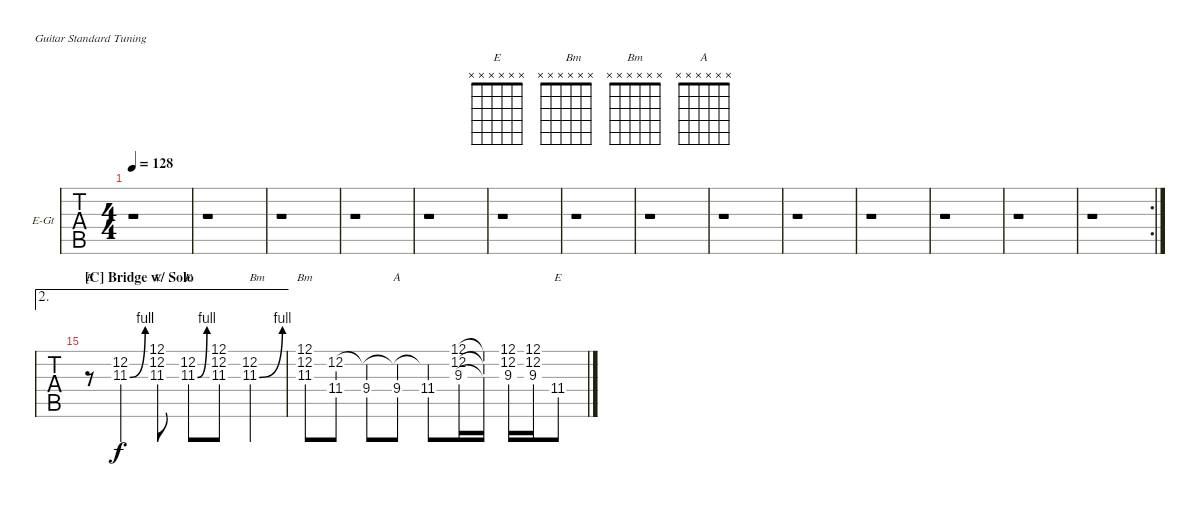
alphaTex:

\bracketExtendMode nobrackets
\firstSystemTrackNameOrientation horizontal
\otherSystemsTrackNameOrientation horizontal
\defaultBarNumberDisplay FirstOfSystem
\track ("Distortion" "E-Gt") {instrument distortionguitar}
\staff {tabs}
\tuning (E4 B3 G3 D3 A2 E2)
\chord ("E" x x x x x x)
\chord ("     Bm" x x x x x x)
\chord ("Bm" x x x x x x)
\chord ("A" x x x x x x)
\ts (4 4)
\tempo 128
\clef g2
\ks c
r.1{dy f} |
r.1 |
r.1 |
r.1 |
r.1 |
r.1 |
r.1 |
r.1 |
r.1 |
r.1 |
r.1 |
r.1 |
r.1 |
\rc 2
r.1 |
\ae 2
\section ("C" "Bridge w/ Solo")
r.8{ch "E"} (12.2 11.3{be (bend 0 0 60 4)}).4 (12.1 12.2 11.3).8{ch "E"} (12.2 11.3{be (bend 0 0 60 4)}).8{ch "E"} (12.1 12.2 11.3).8 (12.2 11.3{be (bend 0 0 60 4)}).4{ch "     Bm"} |
(12.1 12.2 11.3).8{ch "Bm"} (12.2 11.4).8 (12.2{t} 9.4).8 (12.2{t} 9.4).8{ch "A"} (12.2{t} 11.4).8 (12.1 12.2 9.3).16 (12.1{t} 12.2{t} 9.3{t}).16 (12.1 12.2 9.3).16 (12.1 12.2 9.3).16 11.4.8{ch "E"}
